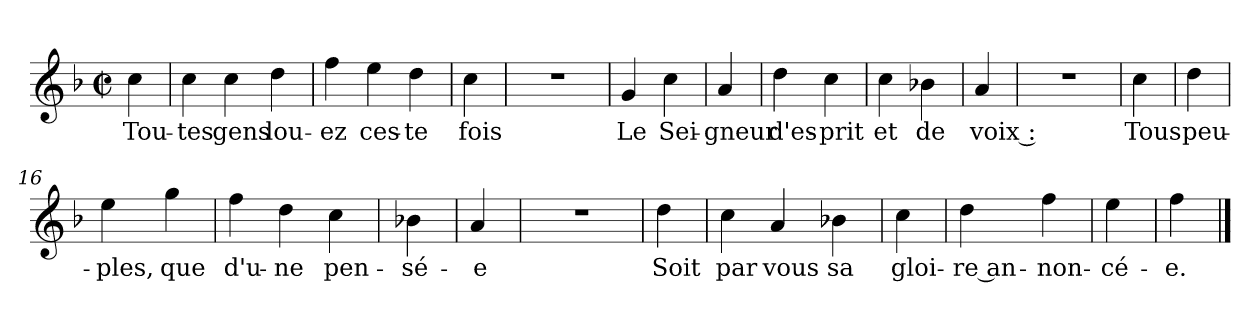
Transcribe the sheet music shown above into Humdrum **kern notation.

**kern	**text
*part1	*part1
*staff1	*staff1
*clefG2	*
*k[b-]	*
*F:	*
*M2/2	*
*met(c|)	*
=1	=1
4cc	Tou-
=2	=2
4cc	-tes
4cc	gens
4dd	lou-
=4	=4
4ff	-ez
4ee	ces-
4dd	-te
=6	=6
4cc	fois
=7	=7
1r	.
=8	=8
4g	Le
4cc	Sei-
=9	=9
4a	-gneur
=10	=10
4dd	d'es-
4cc	-prit
=11	=11
4cc	et
4b-X	de
=12	=12
4a	voix :
=13	=13
1r	.
=14	=14
4cc	Tous
=15	=15
4dd	peu-
=16	=16
4ee	-ples,
4gg	que
=17	=17
4ff	d'u-
4dd	-ne
4cc	pen-
=19	=19
4b-X	-sé-
=20	=20
4a	-e
=21	=21
1r	.
=22	=22
4dd	Soit
=23	=23
4cc	par
4a	vous
4b-X	sa
=25	=25
4cc	gloi-
=26	=26
4dd	-re an-
4ff	-non-
=27	=27
4ee	-cé-
=28	=28
4ff	-e.
==	==
*-	*-
